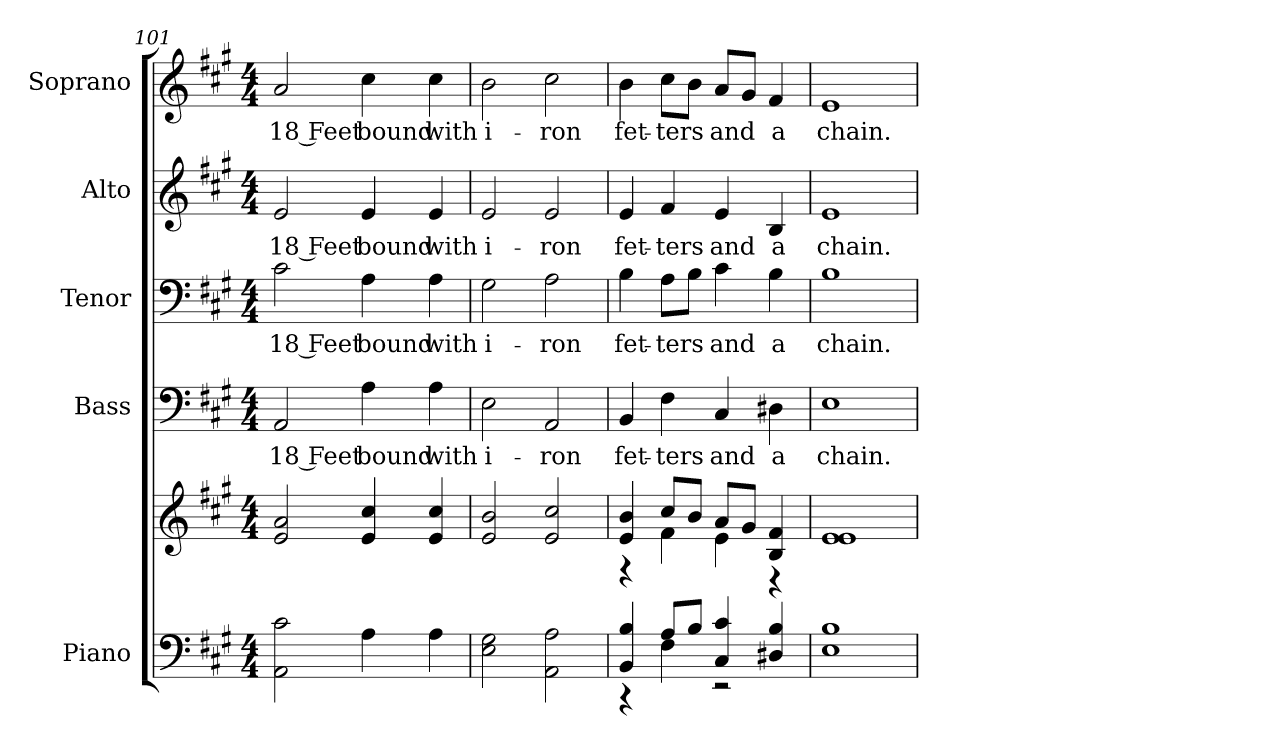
**kern	**kern	**kern	**text	**kern	**text	**kern	**text	**kern	**text
*part5	*part5	*part4	*part4	*part3	*part3	*part2	*part2	*part1	*part1
*staff6	*staff5	*staff4	*staff4	*staff3	*staff3	*staff2	*staff2	*staff1	*staff1
*I"Piano	*	*I"Bass	*	*I"Tenor	*	*I"Alto	*	*I"Soprano	*
*I'Pno.	*	*I'B.	*	*I'T.	*	*I'A.	*	*I'S.	*
!!LO:LB:g=z
*clefF4	*clefG2	*clefF4	*	*clefF4	*	*clefG2	*	*clefG2	*
*k[f#c#g#]	*k[f#c#g#]	*k[f#c#g#]	*	*k[f#c#g#]	*	*k[f#c#g#]	*	*k[f#c#g#]	*
*A:	*A:	*A:	*	*A:	*	*A:	*	*A:	*
*M4/4	*M4/4	*M4/4	*	*M4/4	*	*M4/4	*	*M4/4	*
=101	=101	=101	=101	=101	=101	=101	=101	=101	=101
!	!	!	!LO:LY:b:color=#000000	!	!	!	!	!	!
!	!	!	!	!	!LO:LY:b:color=#000000	!	!	!	!
!	!	!	!	!	!	!	!LO:LY:b:color=#000000	!	!
!	!	!	!	!	!	!	!	!	!LO:LY:b:color=#000000
2AAi\ 2c#i	2ei/ 2ai	2AAi/	18 Feet	2c#i\	18 Feet	2ei/	18 Feet	2ai/	18 Feet
!	!	!	!LO:LY:b:color=#000000	!	!	!	!	!	!
!	!	!	!	!	!LO:LY:b:color=#000000	!	!	!	!
!	!	!	!	!	!	!	!LO:LY:b:color=#000000	!	!
!	!	!	!	!	!	!	!	!	!LO:LY:b:color=#000000
4Ai\	4ei/ 4cc#i	4Ai\	bound	4Ai\	bound	4ei/	bound	4cc#i\	bound
!	!	!	!LO:LY:b:color=#000000	!	!	!	!	!	!
!	!	!	!	!	!LO:LY:b:color=#000000	!	!	!	!
!	!	!	!	!	!	!	!LO:LY:b:color=#000000	!	!
!	!	!	!	!	!	!	!	!	!LO:LY:b:color=#000000
4Ai\	4ei/ 4cc#i	4Ai\	with	4Ai\	with	4ei/	with	4cc#i\	with
=102	=102	=102	=102	=102	=102	=102	=102	=102	=102
!	!	!	!LO:LY:b:color=#000000	!	!	!	!	!	!
!	!	!	!	!	!LO:LY:b:color=#000000	!	!	!	!
!	!	!	!	!	!	!	!LO:LY:b:color=#000000	!	!
!	!	!	!	!	!	!	!	!	!LO:LY:b:color=#000000
2Ei\ 2G#i	2ei/ 2bi	2Ei\	i-	2G#i\	i-	2ei/	i-	2bi\	i-
!	!	!	!LO:LY:b:color=#000000	!	!	!	!	!	!
!	!	!	!	!	!LO:LY:b:color=#000000	!	!	!	!
!	!	!	!	!	!	!	!LO:LY:b:color=#000000	!	!
!	!	!	!	!	!	!	!	!	!LO:LY:b:color=#000000
2AAi\ 2Ai	2ei/ 2cc#i	2AAi/	-ron	2Ai\	-ron	2ei/	-ron	2cc#i\	-ron
=103	=103	=103	=103	=103	=103	=103	=103	=103	=103
*^	*^	*	*	*	*	*	*	*	*
!	!	!	!	!	!LO:LY:b:color=#000000	!	!	!	!	!	!
!	!	!	!	!	!	!	!LO:LY:b:color=#000000	!	!	!	!
!	!	!	!	!	!	!	!	!	!LO:LY:b:color=#000000	!	!
!	!	!	!	!	!	!	!	!	!	!	!LO:LY:b:color=#000000
4BBi/ 4Bi	4r	4ei/ 4bi	4r	4BBi/	fet-	4Bi\	fet-	4ei/	fet-	4bi\	fet-
!	!	!	!	!	!LO:LY:b:color=#000000	!	!	!	!	!	!
!	!	!	!	!	!	!	!LO:LY:b:color=#000000	!	!	!	!
!	!	!	!	!	!	!	!	!	!LO:LY:b:color=#000000	!	!
!	!	!	!	!	!	!	!	!	!	!	!LO:LY:b:color=#000000
8Ai/L	4F#i\	8cc#i/L	4f#i\	4F#i\	-ters	8Ai\L	-ters	4f#i/	-ters	8cc#i\L	-ters
8Bi/J	.	8bi/J	.	.	.	8Bi\J	.	.	.	8bi\J	.
!	!	!	!	!	!LO:LY:b:color=#000000	!	!	!	!	!	!
!	!	!	!	!	!	!	!LO:LY:b:color=#000000	!	!	!	!
!	!	!	!	!	!	!	!	!	!LO:LY:b:color=#000000	!	!
!	!	!	!	!	!	!	!	!	!	!	!LO:LY:b:color=#000000
4C#i/ 4c#i	2r	8ai/L	4ei\	4C#i/	and	4c#i\	and	4ei/	and	8ai/L	and
.	.	8g#i/J	.	.	.	.	.	.	.	8g#i/J	.
!	!	!	!	!	!LO:LY:b:color=#000000	!	!	!	!	!	!
!	!	!	!	!	!	!	!LO:LY:b:color=#000000	!	!	!	!
!	!	!	!	!	!	!	!	!	!LO:LY:b:color=#000000	!	!
!	!	!	!	!	!	!	!	!	!	!	!LO:LY:b:color=#000000
4D#Xi/ 4Bi	.	4Bi/ 4f#i	4r	4D#Xi\	a	4Bi\	a	4Bi/	a	4f#i/	a
*v	*v	*	*	*	*	*	*	*	*	*	*
*	*v	*v	*	*	*	*	*	*	*	*
=104	=104	=104	=104	=104	=104	=104	=104	=104	=104
*	*^	*	*	*	*	*	*	*	*
!	!	!	!	!LO:LY:b:color=#000000	!	!	!	!	!	!
*	*v	*v	*	*	*	*	*	*	*	*
*	*^	*	*	*	*	*	*	*	*
!	!	!	!	!	!	!LO:LY:b:color=#000000	!	!	!	!
*	*v	*v	*	*	*	*	*	*	*	*
*	*^	*	*	*	*	*	*	*	*
!	!	!	!	!	!	!	!	!LO:LY:b:color=#000000	!	!
*	*v	*v	*	*	*	*	*	*	*	*
*	*^	*	*	*	*	*	*	*	*
!	!	!	!	!	!	!	!	!	!	!LO:LY:b:color=#000000
*	*v	*v	*	*	*	*	*	*	*	*
1Ei 1Bi	1ei 1ei	1Ei	chain.	1Bi	chain.	1ei	chain.	1ei	chain.
=	=	=	=	=	=	=	=	=	=
*-	*-	*-	*-	*-	*-	*-	*-	*-	*-
